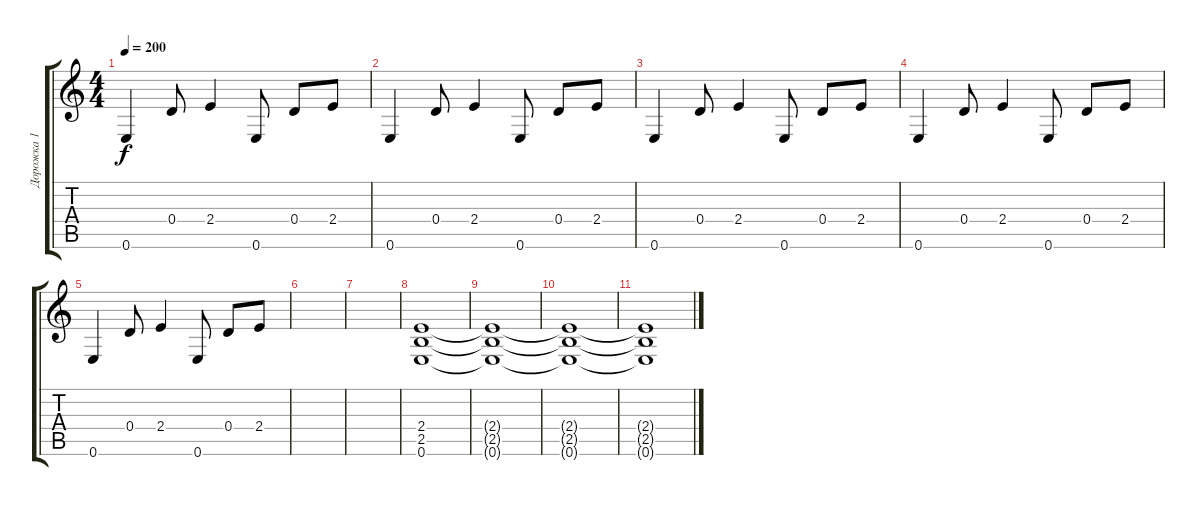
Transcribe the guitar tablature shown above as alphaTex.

\track ("Дорожка 1" "Дорожка 1") {instrument distortionguitar}
\staff {score tabs}
\tuning (E4 B3 G3 D3 A2 E2) {hide}
\ts (4 4)
\tempo 200
\clef g2
\ks c
0.6.4{dy f} 0.4.8 2.4.4 0.6.8 0.4.8 2.4.8 |
0.6.4 0.4.8 2.4.4 0.6.8 0.4.8 2.4.8 |
0.6.4 0.4.8 2.4.4 0.6.8 0.4.8 2.4.8 |
0.6.4 0.4.8 2.4.4 0.6.8 0.4.8 2.4.8 |
0.6.4 0.4.8 2.4.4 0.6.8 0.4.8 2.4.8 |
|
|
(2.4 2.5 0.6).1 |
(2.4{t} 2.5{t} 0.6{t}).1 |
(2.4{t} 2.5{t} 0.6{t}).1 |
(2.4{t} 2.5{t} 0.6{t}).1
